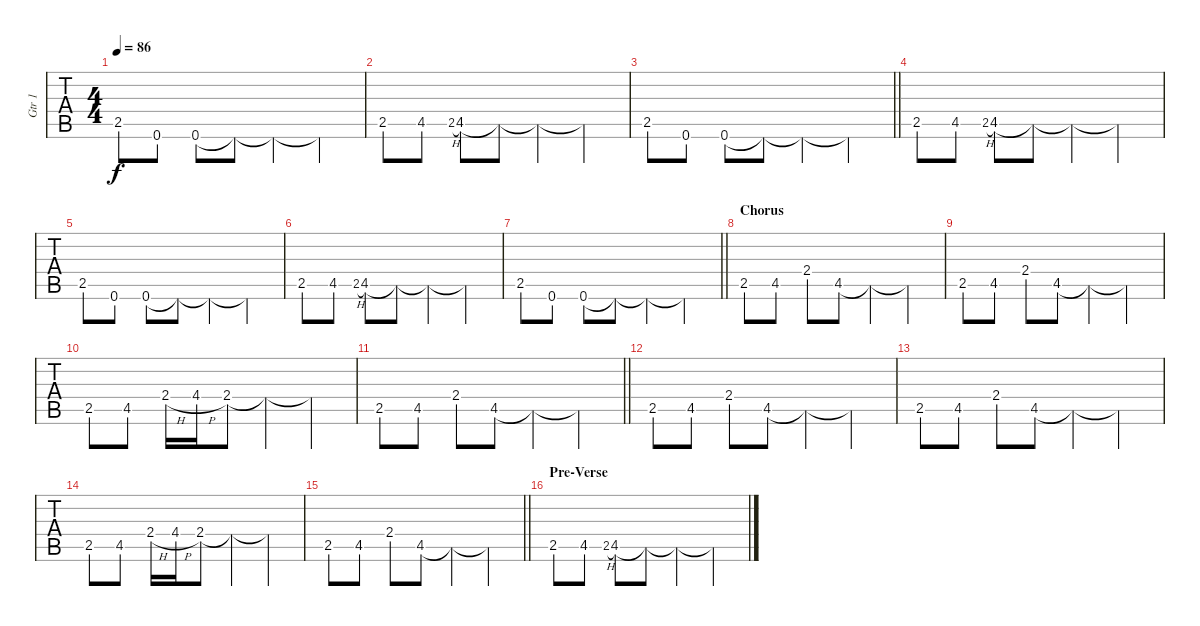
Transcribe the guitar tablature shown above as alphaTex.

\track ("Gtr 1" "Gtr 1") {instrument distortionguitar}
\staff {tabs}
\tuning (E4 B3 G3 D3 A2 E2) {hide}
\ts (4 4)
\tempo 86
\clef g2
\ks c
2.5.8{dy f} 0.6.8 0.6.8 0.6{t}.8 0.6{t}.4 0.6{t}.4 |
2.5.8 4.5.8 2.5{h}.8{gr} 4.5.8 4.5{t}.8 4.5{t}.4 4.5{t}.4 |
\barLineRight lightlight
2.5.8 0.6.8 0.6.8 0.6{t}.8 0.6{t}.4 0.6{t}.4 |
2.5.8 4.5.8 2.5{h}.8{gr} 4.5.8 4.5{t}.8 4.5{t}.4 4.5{t}.4 |
2.5.8 0.6.8 0.6.8 0.6{t}.8 0.6{t}.4 0.6{t}.4 |
2.5.8 4.5.8 2.5{h}.8{gr} 4.5.8 4.5{t}.8 4.5{t}.4 4.5{t}.4 |
\barLineRight lightlight
2.5.8 0.6.8 0.6.8 0.6{t}.8 0.6{t}.4 0.6{t}.4 |
\section ("" "Chorus")
2.5.8 4.5.8 2.4.8 4.5.8 4.5{t}.4 4.5{t}.4 |
2.5.8 4.5.8 2.4.8 4.5.8 4.5{t}.4 4.5{t}.4 |
2.5.8 4.5.8 2.4{h}.16 4.4{h}.16 2.4.8 2.4{t}.4 2.4{t}.4 |
\barLineRight lightlight
2.5.8 4.5.8 2.4.8 4.5.8 4.5{t}.4 4.5{t}.4 |
2.5.8 4.5.8 2.4.8 4.5.8 4.5{t}.4 4.5{t}.4 |
2.5.8 4.5.8 2.4.8 4.5.8 4.5{t}.4 4.5{t}.4 |
2.5.8 4.5.8 2.4{h}.16 4.4{h}.16 2.4.8 2.4{t}.4 2.4{t}.4 |
\barLineRight lightlight
2.5.8 4.5.8 2.4.8 4.5.8 4.5{t}.4 4.5{t}.4 |
\section ("" "Pre-Verse")
2.5.8 4.5.8 2.5{h}.8{gr} 4.5.8 4.5{t}.8 4.5{t}.4 4.5{t}.4
